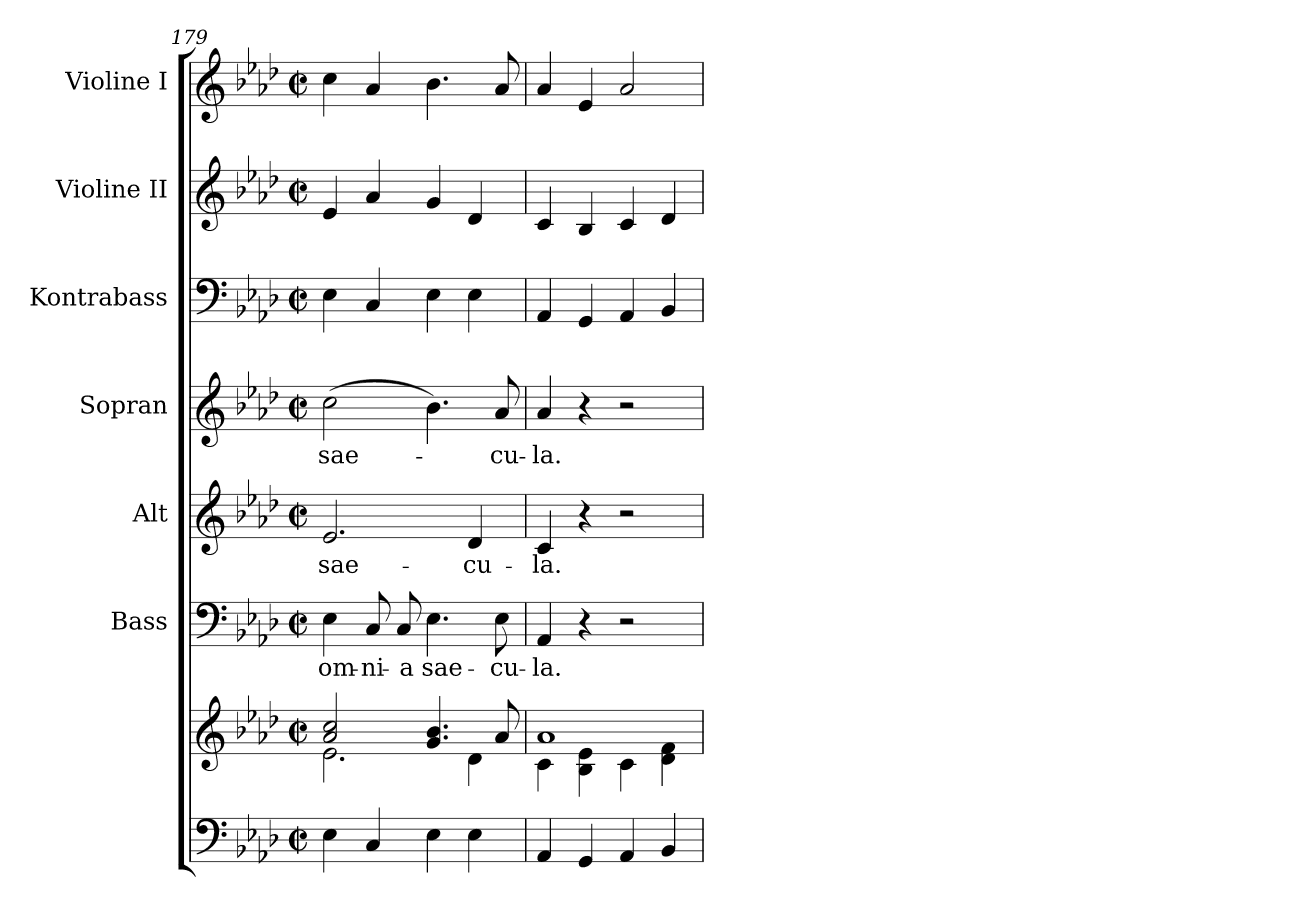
**kern	**kern	**kern	**text	**kern	**text	**kern	**text	**kern	**kern	**kern
*part7	*part7	*part6	*part6	*part5	*part5	*part4	*part4	*part3	*part2	*part1
*staff8	*staff7	*staff6	*staff6	*staff5	*staff5	*staff4	*staff4	*staff3	*staff2	*staff1
*	*	*I"Bass	*	*I"Alt	*	*I"Sopran	*	*I"Kontrabass	*I"Violine II	*I"Violine I
*	*	*I'B.	*	*I'A.	*	*I'S.	*	*I'Kb.	*I'Vl. II	*I'Vl. I
*clefF4	*clefG2	*clefF4	*	*clefG2	*	*clefG2	*	*clefF4	*clefG2	*clefG2
*	*	*	*	*	*	*	*	*ITrd7c12	*	*
*k[b-e-a-d-]	*k[b-e-a-d-]	*k[b-e-a-d-]	*	*k[b-e-a-d-]	*	*k[b-e-a-d-]	*	*k[b-e-a-d-]	*k[b-e-a-d-]	*k[b-e-a-d-]
*A-:	*A-:	*A-:	*	*A-:	*	*A-:	*	*A-:	*A-:	*A-:
*M2/2	*M2/2	*M2/2	*	*M2/2	*	*M2/2	*	*M2/2	*M2/2	*M2/2
*met(c|)	*met(c|)	*met(c|)	*	*met(c|)	*	*met(c|)	*	*met(c|)	*met(c|)	*met(c|)
=179	=179	=179	=179	=179	=179	=179	=179	=179	=179	=179
*	*^	*	*	*	*	*	*	*	*	*
!	!	!	!	!LO:LY:b	!	!LO:LY:b	!	!LO:LY:b	!	!	!
4E-\	2a-/ 2cc/	2.e-\	4E-\	om-	2.e-/	sae-	(>2cc\	sae-	4EE-\	4e-/	4cc\
!	!	!	!	!LO:LY:b	!	!	!	!	!	!	!
4C/	.	.	8C/	-ni-	.	.	.	.	4CC/	4a-/	4a-/
!	!	!	!	!LO:LY:b	!	!	!	!	!	!	!
.	.	.	8C/	-a	.	.	.	.	.	.	.
!	!	!	!	!LO:LY:b	!	!	!	!	!	!	!
4E-\	4.g/ 4.b-/	.	4.E-\	sae-	.	.	4.b-\)	.	4EE-\	4g/	4.b-\
!	!	!	!	!	!	!LO:LY:b	!	!	!	!	!
4E-\	.	4d-\	.	.	4d-/	-cu-	.	.	4EE-\	4d-/	.
!	!	!	!	!LO:LY:b	!	!	!	!LO:LY:b	!	!	!
.	8a-/	.	8E-\	-cu-	.	.	8a-/	-cu-	.	.	8a-/
=180	=180	=180	=180	=180	=180	=180	=180	=180	=180	=180	=180
!	!	!	!	!LO:LY:b	!	!LO:LY:b	!	!LO:LY:b	!	!	!
4AA-/	1a-	4c\	4AA-/	-la.	4c/	-la.	4a-/	-la.	4AAA-/	4c/	4a-/
4GG/	.	4B-\ 4e-\	4r	.	4r	.	4r	.	4GGG/	4B-/	4e-/
4AA-/	.	4c\	2r	.	2r	.	2r	.	4AAA-/	4c/	2a-/
4BB-/	.	4d-\ 4f\	.	.	.	.	.	.	4BBB-/	4d-/	.
*	*v	*v	*	*	*	*	*	*	*	*	*
=	=	=	=	=	=	=	=	=	=	=
*-	*-	*-	*-	*-	*-	*-	*-	*-	*-	*-
